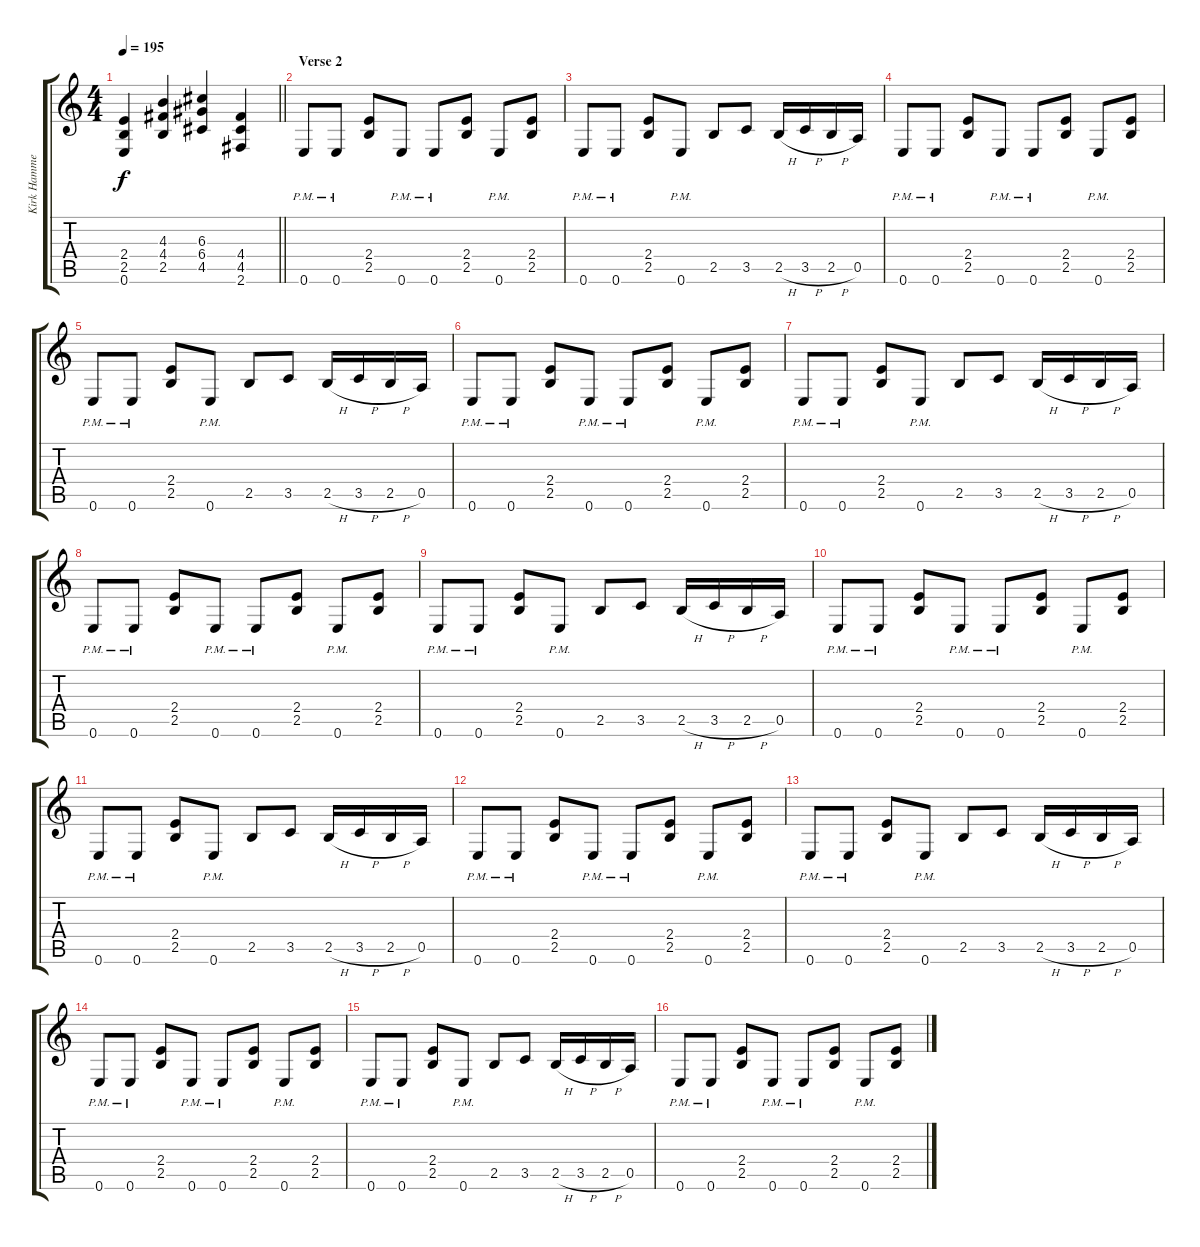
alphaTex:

\track ("Kirk Hammett Rhythm" "Kirk Hamme") {instrument distortionguitar}
\staff {score tabs}
\tuning (E4 B3 G3 D3 A2 E2) {hide}
\ts (4 4)
\tempo 195
\clef g2
\barLineRight lightlight
\ks c
(2.4{t} 2.5{t} 0.6{t}).4{dy f volume 16} (4.3 4.4 2.5).4 (6.3 6.4 4.5).4 (4.4 4.5 2.6).4 |
\section ("" "Verse 2")
0.6{pm}.8 0.6{pm}.8 (2.4 2.5).8 0.6{pm}.8 0.6{pm}.8 (2.4 2.5).8 0.6{pm}.8 (2.4 2.5).8 |
0.6{pm}.8 0.6{pm}.8 (2.4 2.5).8 0.6{pm}.8 2.5.8 3.5.8 2.5{h}.16 3.5{h}.16 2.5{h}.16 0.5.16 |
0.6{pm}.8 0.6{pm}.8 (2.4 2.5).8 0.6{pm}.8 0.6{pm}.8 (2.4 2.5).8 0.6{pm}.8 (2.4 2.5).8 |
0.6{pm}.8 0.6{pm}.8 (2.4 2.5).8 0.6{pm}.8 2.5.8 3.5.8 2.5{h}.16 3.5{h}.16 2.5{h}.16 0.5.16 |
0.6{pm}.8 0.6{pm}.8 (2.4 2.5).8 0.6{pm}.8 0.6{pm}.8 (2.4 2.5).8 0.6{pm}.8 (2.4 2.5).8 |
0.6{pm}.8 0.6{pm}.8 (2.4 2.5).8 0.6{pm}.8 2.5.8 3.5.8 2.5{h}.16 3.5{h}.16 2.5{h}.16 0.5.16 |
0.6{pm}.8 0.6{pm}.8 (2.4 2.5).8 0.6{pm}.8 0.6{pm}.8 (2.4 2.5).8 0.6{pm}.8 (2.4 2.5).8 |
0.6{pm}.8 0.6{pm}.8 (2.4 2.5).8 0.6{pm}.8 2.5.8 3.5.8 2.5{h}.16 3.5{h}.16 2.5{h}.16 0.5.16 |
0.6{pm}.8 0.6{pm}.8 (2.4 2.5).8 0.6{pm}.8 0.6{pm}.8 (2.4 2.5).8 0.6{pm}.8 (2.4 2.5).8 |
0.6{pm}.8 0.6{pm}.8 (2.4 2.5).8 0.6{pm}.8 2.5.8 3.5.8 2.5{h}.16 3.5{h}.16 2.5{h}.16 0.5.16 |
0.6{pm}.8 0.6{pm}.8 (2.4 2.5).8 0.6{pm}.8 0.6{pm}.8 (2.4 2.5).8 0.6{pm}.8 (2.4 2.5).8 |
0.6{pm}.8 0.6{pm}.8 (2.4 2.5).8 0.6{pm}.8 2.5.8 3.5.8 2.5{h}.16 3.5{h}.16 2.5{h}.16 0.5.16 |
0.6{pm}.8 0.6{pm}.8 (2.4 2.5).8 0.6{pm}.8 0.6{pm}.8 (2.4 2.5).8 0.6{pm}.8 (2.4 2.5).8 |
0.6{pm}.8 0.6{pm}.8 (2.4 2.5).8 0.6{pm}.8 2.5.8 3.5.8 2.5{h}.16 3.5{h}.16 2.5{h}.16 0.5.16 |
0.6{pm}.8 0.6{pm}.8 (2.4 2.5).8 0.6{pm}.8 0.6{pm}.8 (2.4 2.5).8 0.6{pm}.8 (2.4 2.5).8
